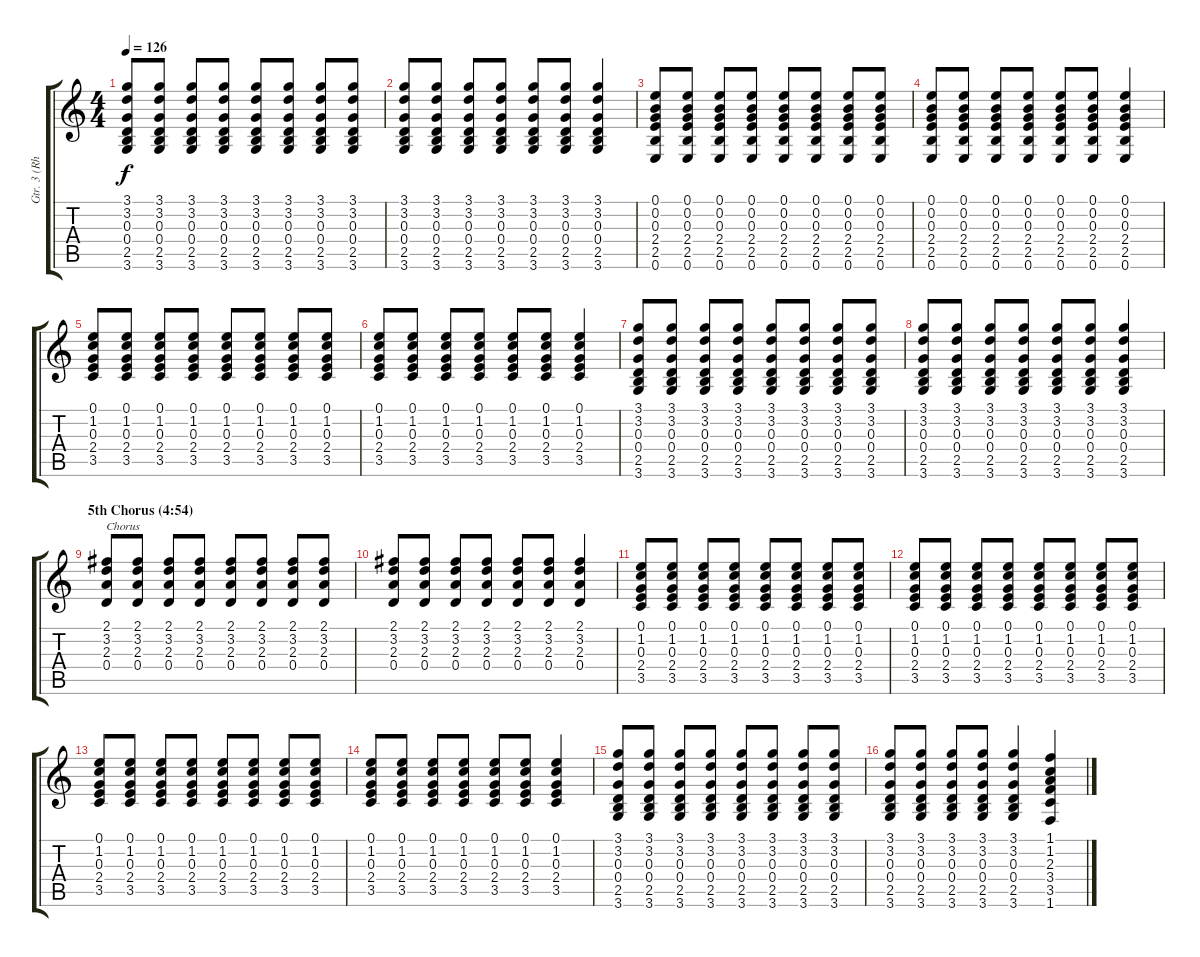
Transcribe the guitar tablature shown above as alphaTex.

\track ("Gtr. 3 (Rhythm)" "Gtr. 3 (Rh") {instrument acousticguitarsteel}
\staff {score tabs}
\tuning (E4 B3 G3 D3 A2 E2) {hide}
\ts (4 4)
\tempo 126
\clef g2
\ks c
(3.1 3.2 0.3 0.4 2.5 3.6).8{dy f} (3.1 3.2 0.3 0.4 2.5 3.6).8 (3.1 3.2 0.3 0.4 2.5 3.6).8 (3.1 3.2 0.3 0.4 2.5 3.6).8 (3.1 3.2 0.3 0.4 2.5 3.6).8 (3.1 3.2 0.3 0.4 2.5 3.6).8 (3.1 3.2 0.3 0.4 2.5 3.6).8 (3.1 3.2 0.3 0.4 2.5 3.6).8 |
(3.1 3.2 0.3 0.4 2.5 3.6).8 (3.1 3.2 0.3 0.4 2.5 3.6).8 (3.1 3.2 0.3 0.4 2.5 3.6).8 (3.1 3.2 0.3 0.4 2.5 3.6).8 (3.1 3.2 0.3 0.4 2.5 3.6).8 (3.1 3.2 0.3 0.4 2.5 3.6).8 (3.1 3.2 0.3 0.4 2.5 3.6).4 |
(0.1 0.2 0.3 2.4 2.5 0.6).8 (0.1 0.2 0.3 2.4 2.5 0.6).8 (0.1 0.2 0.3 2.4 2.5 0.6).8 (0.1 0.2 0.3 2.4 2.5 0.6).8 (0.1 0.2 0.3 2.4 2.5 0.6).8 (0.1 0.2 0.3 2.4 2.5 0.6).8 (0.1 0.2 0.3 2.4 2.5 0.6).8 (0.1 0.2 0.3 2.4 2.5 0.6).8 |
(0.1 0.2 0.3 2.4 2.5 0.6).8 (0.1 0.2 0.3 2.4 2.5 0.6).8 (0.1 0.2 0.3 2.4 2.5 0.6).8 (0.1 0.2 0.3 2.4 2.5 0.6).8 (0.1 0.2 0.3 2.4 2.5 0.6).8 (0.1 0.2 0.3 2.4 2.5 0.6).8 (0.1 0.2 0.3 2.4 2.5 0.6).4 |
(0.1 1.2 0.3 2.4 3.5).8 (0.1 1.2 0.3 2.4 3.5).8 (0.1 1.2 0.3 2.4 3.5).8 (0.1 1.2 0.3 2.4 3.5).8 (0.1 1.2 0.3 2.4 3.5).8 (0.1 1.2 0.3 2.4 3.5).8 (0.1 1.2 0.3 2.4 3.5).8 (0.1 1.2 0.3 2.4 3.5).8 |
(0.1 1.2 0.3 2.4 3.5).8 (0.1 1.2 0.3 2.4 3.5).8 (0.1 1.2 0.3 2.4 3.5).8 (0.1 1.2 0.3 2.4 3.5).8 (0.1 1.2 0.3 2.4 3.5).8 (0.1 1.2 0.3 2.4 3.5).8 (0.1 1.2 0.3 2.4 3.5).4 |
(3.1 3.2 0.3 0.4 2.5 3.6).8 (3.1 3.2 0.3 0.4 2.5 3.6).8 (3.1 3.2 0.3 0.4 2.5 3.6).8 (3.1 3.2 0.3 0.4 2.5 3.6).8 (3.1 3.2 0.3 0.4 2.5 3.6).8 (3.1 3.2 0.3 0.4 2.5 3.6).8 (3.1 3.2 0.3 0.4 2.5 3.6).8 (3.1 3.2 0.3 0.4 2.5 3.6).8 |
(3.1 3.2 0.3 0.4 2.5 3.6).8 (3.1 3.2 0.3 0.4 2.5 3.6).8 (3.1 3.2 0.3 0.4 2.5 3.6).8 (3.1 3.2 0.3 0.4 2.5 3.6).8 (3.1 3.2 0.3 0.4 2.5 3.6).8 (3.1 3.2 0.3 0.4 2.5 3.6).8 (3.1 3.2 0.3 0.4 2.5 3.6).4 |
\section ("" "5th Chorus (4:54)")
(2.1 3.2 2.3 0.4).8{txt "Chorus"} (2.1 3.2 2.3 0.4).8 (2.1 3.2 2.3 0.4).8 (2.1 3.2 2.3 0.4).8 (2.1 3.2 2.3 0.4).8 (2.1 3.2 2.3 0.4).8 (2.1 3.2 2.3 0.4).8 (2.1 3.2 2.3 0.4).8 |
(2.1 3.2 2.3 0.4).8 (2.1 3.2 2.3 0.4).8 (2.1 3.2 2.3 0.4).8 (2.1 3.2 2.3 0.4).8 (2.1 3.2 2.3 0.4).8 (2.1 3.2 2.3 0.4).8 (2.1 3.2 2.3 0.4).4 |
(0.1 1.2 0.3 2.4 3.5).8 (0.1 1.2 0.3 2.4 3.5).8 (0.1 1.2 0.3 2.4 3.5).8 (0.1 1.2 0.3 2.4 3.5).8 (0.1 1.2 0.3 2.4 3.5).8 (0.1 1.2 0.3 2.4 3.5).8 (0.1 1.2 0.3 2.4 3.5).8 (0.1 1.2 0.3 2.4 3.5).8 |
(0.1 1.2 0.3 2.4 3.5).8 (0.1 1.2 0.3 2.4 3.5).8 (0.1 1.2 0.3 2.4 3.5).8 (0.1 1.2 0.3 2.4 3.5).8 (0.1 1.2 0.3 2.4 3.5).8 (0.1 1.2 0.3 2.4 3.5).8 (0.1 1.2 0.3 2.4 3.5).8 (0.1 1.2 0.3 2.4 3.5).8 |
(0.1 1.2 0.3 2.4 3.5).8 (0.1 1.2 0.3 2.4 3.5).8 (0.1 1.2 0.3 2.4 3.5).8 (0.1 1.2 0.3 2.4 3.5).8 (0.1 1.2 0.3 2.4 3.5).8 (0.1 1.2 0.3 2.4 3.5).8 (0.1 1.2 0.3 2.4 3.5).8 (0.1 1.2 0.3 2.4 3.5).8 |
(0.1 1.2 0.3 2.4 3.5).8 (0.1 1.2 0.3 2.4 3.5).8 (0.1 1.2 0.3 2.4 3.5).8 (0.1 1.2 0.3 2.4 3.5).8 (0.1 1.2 0.3 2.4 3.5).8 (0.1 1.2 0.3 2.4 3.5).8 (0.1 1.2 0.3 2.4 3.5).4 |
(3.1 3.2 0.3 0.4 2.5 3.6).8 (3.1 3.2 0.3 0.4 2.5 3.6).8 (3.1 3.2 0.3 0.4 2.5 3.6).8 (3.1 3.2 0.3 0.4 2.5 3.6).8 (3.1 3.2 0.3 0.4 2.5 3.6).8 (3.1 3.2 0.3 0.4 2.5 3.6).8 (3.1 3.2 0.3 0.4 2.5 3.6).8 (3.1 3.2 0.3 0.4 2.5 3.6).8 |
(3.1 3.2 0.3 0.4 2.5 3.6).8 (3.1 3.2 0.3 0.4 2.5 3.6).8 (3.1 3.2 0.3 0.4 2.5 3.6).8 (3.1 3.2 0.3 0.4 2.5 3.6).8 (3.1 3.2 0.3 0.4 2.5 3.6).4 (1.1 1.2 2.3 3.4 3.5 1.6).4
